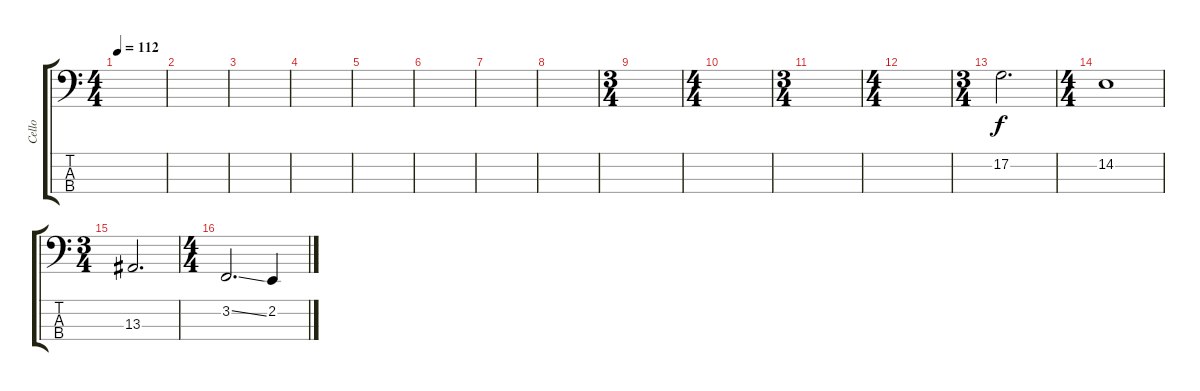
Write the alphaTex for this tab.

\track ("Cello" "Cello") {instrument stringensemble1}
\staff {score tabs}
\tuning (G2 D2 A1 E1) {hide}
\ts (4 4)
\tempo 112
\clef f4
\ks c
|
|
|
|
|
|
|
|
\ts (3 4)
|
\ts (4 4)
|
\ts (3 4)
|
\ts (4 4)
|
\ts (3 4)
17.2.2{d} |
\ts (4 4)
14.2.1 |
\ts (3 4)
13.3.2{d} |
\ts (4 4)
3.2{ss}.2{d} 2.2.4
